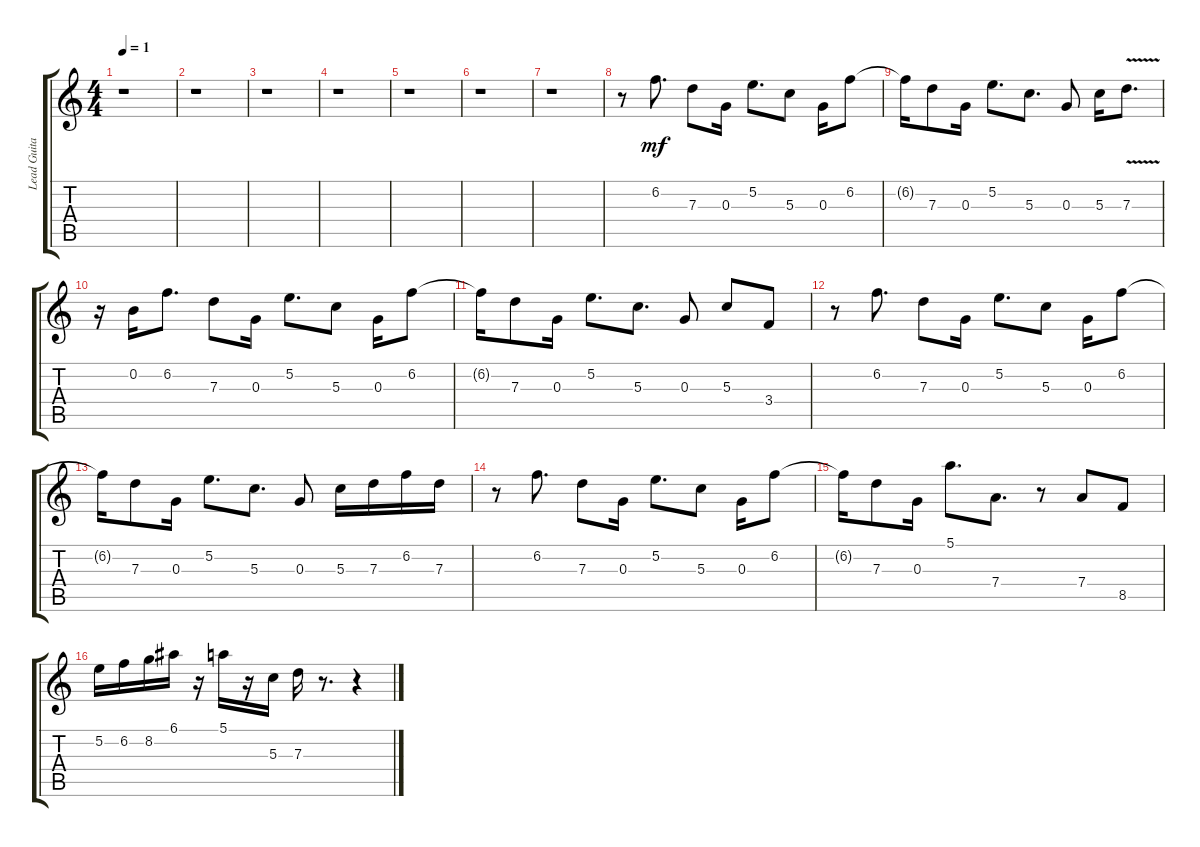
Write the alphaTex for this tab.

\track ("Lead Guitar 1" "Lead Guita") {instrument electricguitarclean}
\staff {score tabs}
\tuning (E4 B3 G3 D3 A2 E2) {hide}
\ts (4 4)
\tempo 1
\clef g2
\ks c
r.1{dy mf} |
r.1 |
r.1 |
r.1 |
r.1 |
r.1 |
r.1 |
r.8 6.2.8{d} 7.3.8 0.3.16 5.2.8{d} 5.3.8 0.3.16 6.2.8 |
6.2{t}.16 7.3.8 0.3.16 5.2.8{d} 5.3.8{d} 0.3.8 5.3.16 7.3{v}.8{d} |
r.16 0.2.16 6.2.8{d} 7.3.8 0.3.16 5.2.8{d} 5.3.8 0.3.16 6.2.8 |
6.2{t}.16 7.3.8 0.3.16 5.2.8{d} 5.3.8{d} 0.3.8 5.3.8 3.4.8 |
r.8 6.2.8{d} 7.3.8 0.3.16 5.2.8{d} 5.3.8 0.3.16 6.2.8 |
6.2{t}.16 7.3.8 0.3.16 5.2.8{d} 5.3.8{d} 0.3.8 5.3.16 7.3.16 6.2.16 7.3.16 |
r.8 6.2.8{d} 7.3.8 0.3.16 5.2.8{d} 5.3.8 0.3.16 6.2.8 |
6.2{t}.16 7.3.8 0.3.16 5.1.8{d} 7.4.8{d} r.8 7.4.8 8.5.8 |
5.2.16 6.2.16 8.2.16 6.1.16 r.16 5.1.16 r.16 5.3.16 7.3.16 r.8{d} r.4
